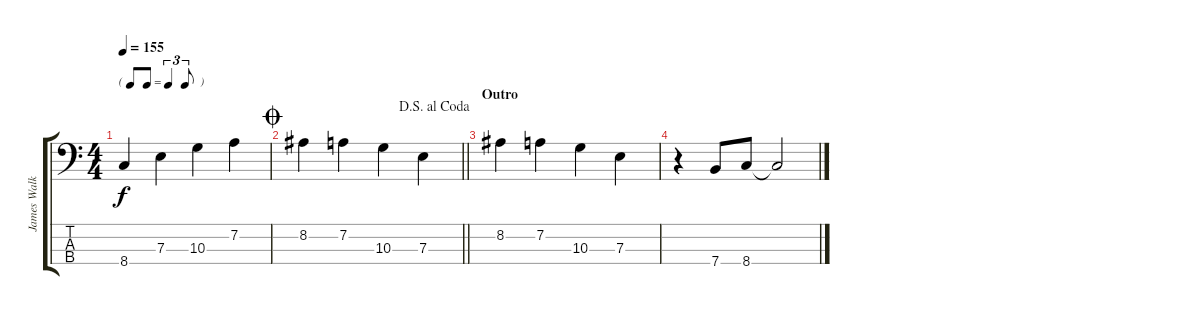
\track ("James Walker - Upright Bass" "James Walk") {instrument acousticbass}
\staff {score tabs}
\tuning (G2 D2 A1 E1) {hide}
\ts (4 4)
\tf triplet8th
\tempo 155
\clef f4
\ks c
8.4.4{dy f} 7.3.4 10.3.4 7.2.4 |
\jump coda
\jump dalsegnoalcoda
\barLineRight lightlight
8.2.4 7.2.4 10.3.4 7.3.4 |
\section ("" "Outro")
8.2.4 7.2.4 10.3.4 7.3.4 |
r.4 7.4.8 8.4.8 8.4{t}.2
